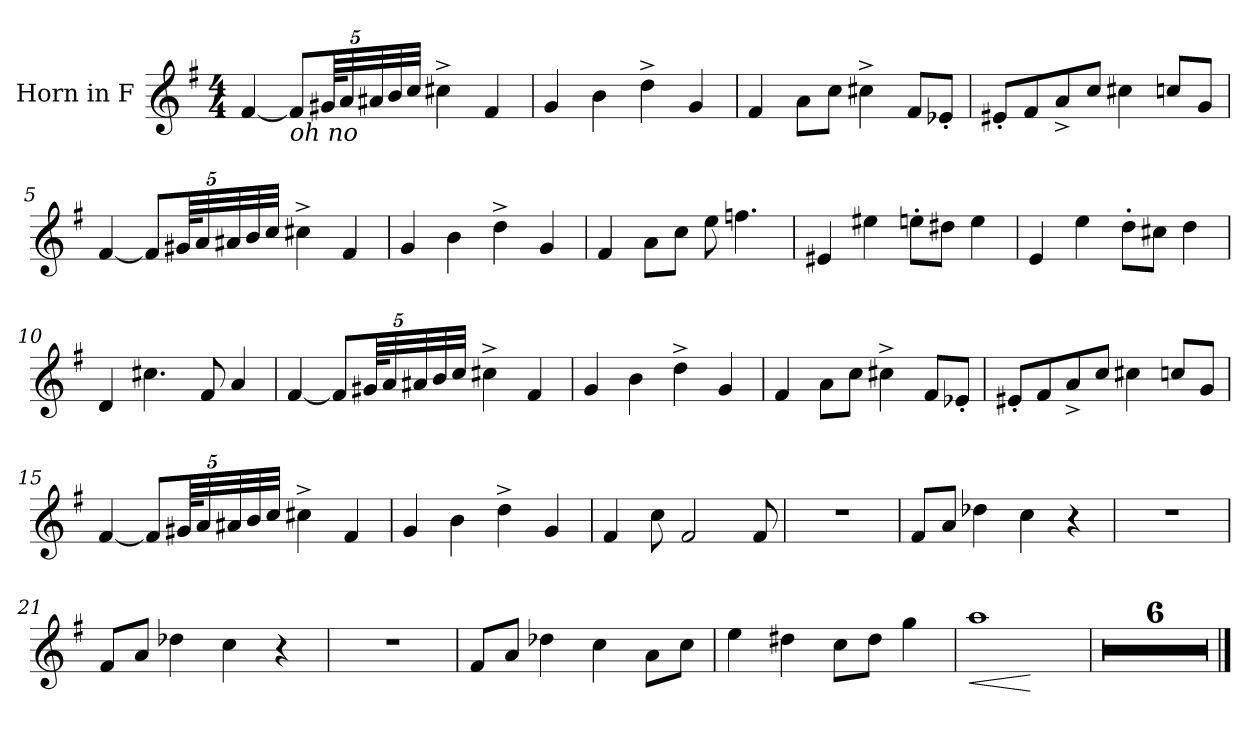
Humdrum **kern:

**kern	**dynam
*part1	*part1
*staff1	*staff1
*I"Horn in F	*
*clefG2	*
*ITrd4c7	*
*k[]	*
*M4/4	*
=1	=1
[4B/	.
!LO:TX:b:i:t=oh no	!
8B/L]	.
*Xbrackettup	*
80c#X/KLL	.
40d/	.
40d#X/	.
32e/	.
32f/JJJ	.
4f#X^\	.
4B/	.
=2	=2
4c/	.
4e\	.
4g^\	.
4c/	.
=3	=3
4B/	.
8d\L	.
8f\J	.
4f#X^\	.
8B/L	.
8A-X'/J	.
=4	=4
8A#X'/L	.
8B/	.
8d^/	.
8f/J	.
4f#X\	.
8fn/L	.
8c/J	.
=5	=5
[4B/	.
8B/L]	.
80c#X/KLL	.
40d/	.
40d#X/	.
32e/	.
32f/JJJ	.
4f#X^\	.
4B/	.
!!LO:LB:g=z
=6	=6
4c/	.
4e\	.
4g^\	.
4c/	.
=7	=7
4B/	.
8d\L	.
8f\J	.
8a\	.
4.b-X\	.
=8	=8
4A#X/	.
4a#X\	.
8an'\L	.
8g#X\J	.
4a\	.
=9	=9
4A/	.
4a\	.
8g'\L	.
8f#X\J	.
4g\	.
=10	=10
4G/	.
4.f#X\	.
8B/	.
4d/	.
=11	=11
[4B/	.
8B/L]	.
80c#X/KLL	.
40d/	.
40d#X/	.
32e/	.
32f/JJJ	.
4f#X^\	.
4B/	.
!!LO:LB:g=z
=12	=12
4c/	.
4e\	.
4g^\	.
4c/	.
=13	=13
4B/	.
8d\L	.
8f\J	.
4f#X^\	.
8B/L	.
8A-X'/J	.
=14	=14
8A#X'/L	.
8B/	.
8d^/	.
8f/J	.
4f#X\	.
8fn/L	.
8c/J	.
=15	=15
[4B/	.
8B/L]	.
80c#X/KLL	.
40d/	.
40d#X/	.
32e/	.
32f/JJJ	.
4f#X^\	.
4B/	.
=16	=16
4c/	.
4e\	.
4g^\	.
4c/	.
=17	=17
4B/	.
8f\	.
2B/	.
8B/	.
!!LO:LB:g=z
=18	=18
1r	.
=19	=19
8B/L	.
8d/J	.
4g-X\	.
4f\	.
4r	.
=20	=20
1r	.
=21	=21
8B/L	.
8d/J	.
4g-X\	.
4f\	.
4r	.
=22	=22
1r	.
=23	=23
8B/L	.
8d/J	.
4g-X\	.
4f\	.
8d\L	.
8f\J	.
=24	=24
4a\	.
4g#X\	.
8f\L	.
8g#\J	.
4cc\	.
=25	=25
!	!LO:HP:b
1dd	<
.	[
=26	=26
!	!LO:DY:b
1r	f
=27	=27
1r	.
=28	=28
1r	.
=29	=29
1r	.
!!LO:LB:g=z
=30	=30
1r	.
=31	=31
1r	.
==	==
*-	*-
